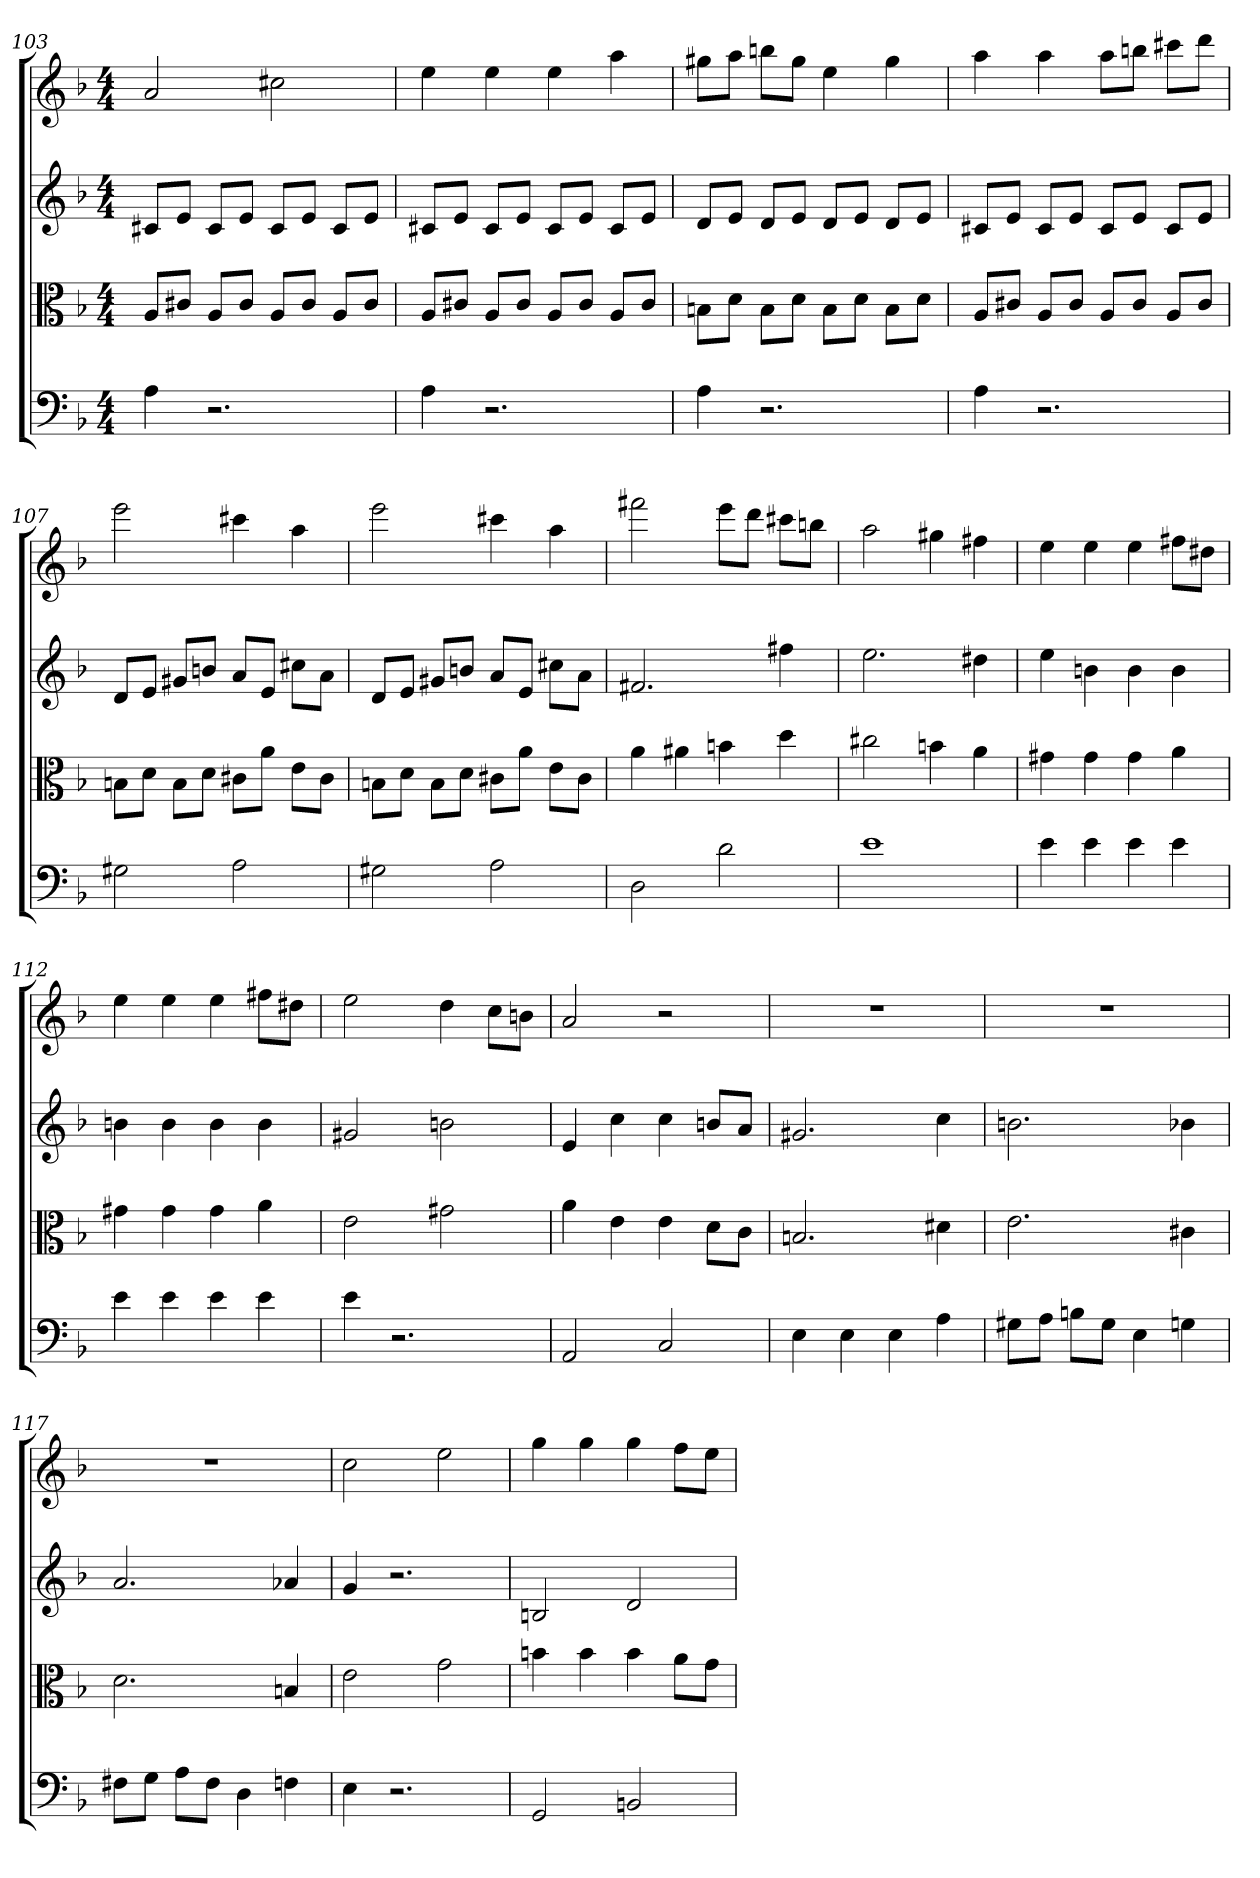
**kern	**kern	**kern	**kern
*part4	*part3	*part2	*part1
*staff4	*staff3	*staff2	*staff1
*clefF4	*clefC3	*	*
*k[b-]	*k[b-]	*k[b-]	*k[b-]
*F:	*F:	*F:	*F:
*M4/4	*M4/4	*M4/4	*M4/4
=103	=103	=103	=103
4A	8A/L	8c#XL	2a
.	8c#X/J	8eJ	.
2.r	8A/L	8c#L	.
.	8c#/J	8eJ	.
.	8A/L	8c#L	2cc#X
.	8c#/J	8eJ	.
.	8A/L	8c#L	.
.	8c#/J	8eJ	.
=104	=104	=104	=104
4A	8A/L	8c#XL	4ee
.	8c#X/J	8eJ	.
2.r	8A/L	8c#L	4ee
.	8c#/J	8eJ	.
.	8A/L	8c#L	4ee
.	8c#/J	8eJ	.
.	8A/L	8c#L	4aa
.	8c#/J	8eJ	.
=105	=105	=105	=105
4A	8Bn\L	8dL	8gg#XL
.	8d\J	8eJ	8aaJ
2.r	8B\L	8dL	8bbnL
.	8d\J	8eJ	8gg#J
.	8B\L	8dL	4ee
.	8d\J	8eJ	.
.	8B\L	8dL	4gg#
.	8d\J	8eJ	.
=106	=106	=106	=106
4A	8A/L	8c#XL	4aa
.	8c#X/J	8eJ	.
2.r	8A/L	8c#L	4aa
.	8c#/J	8eJ	.
.	8A/L	8c#L	8aaL
.	8c#/J	8eJ	8bbnJ
.	8A/L	8c#L	8ccc#XL
.	8c#/J	8eJ	8dddJ
=107	=107	=107	=107
2G#X	8Bn\L	8dL	2eee
.	8d\J	8eJ	.
.	8B\L	8g#XL	.
.	8d\J	8bnJ	.
2A	8c#X\L	8aL	4ccc#X
.	8a\J	8eJ	.
.	8e\L	8cc#XL	4aa
.	8c#\J	8aJ	.
=108	=108	=108	=108
2G#X	8Bn\L	8dL	2eee
.	8d\J	8eJ	.
.	8B\L	8g#XL	.
.	8d\J	8bnJ	.
2A	8c#X\L	8aL	4ccc#X
.	8a\J	8eJ	.
.	8e\L	8cc#XL	4aa
.	8c#\J	8aJ	.
=109	=109	=109	=109
2D	4a	2.f#X	2fff#X
.	4a#X	.	.
2d	4bn	.	8eeeL
.	.	.	8dddJ
.	4dd	4ff#X	8ccc#XL
.	.	.	8bbnJ
=110	=110	=110	=110
1e	2cc#X	2.ee	2aa
.	4bn	.	4gg#X
.	4a	4dd#X	4ff#X
=111	=111	=111	=111
4e	4g#X	4ee	4ee
4e	4g#	4bn	4ee
4e	4g#	4b	4ee
4e	4a	4b	8ff#XL
.	.	.	8dd#XJ
=112	=112	=112	=112
4e	4g#X	4bn	4ee
4e	4g#	4b	4ee
4e	4g#	4b	4ee
4e	4a	4b	8ff#XL
.	.	.	8dd#XJ
=113	=113	=113	=113
4e	2e	2g#X	2ee
2.r	.	.	.
.	2g#X	2bn	4dd
.	.	.	8ccL
.	.	.	8bnJ
=114	=114	=114	=114
2AA	4a	4e	2a
.	4e	4cc	.
2C	4e	4cc	2r
.	8d\L	8bnL	.
.	8c\J	8aJ	.
=115	=115	=115	=115
4E	2.Bn	2.g#X	1r
4E	.	.	.
4E	.	.	.
4A	4d#X	4cc	.
=116	=116	=116	=116
8G#X\L	2.e	2.bn	1r
8A\J	.	.	.
8Bn\L	.	.	.
8G#\J	.	.	.
4E	.	.	.
4Gn	4c#X	4b-X	.
=117	=117	=117	=117
8F#X\L	2.d	2.a	1r
8G\J	.	.	.
8A\L	.	.	.
8F#\J	.	.	.
4D	.	.	.
4Fn	4Bn	4a-X	.
=118	=118	=118	=118
4E	2e	4g	2cc
2.r	.	2.r	.
.	2g	.	2ee
=119	=119	=119	=119
2GG	4bn	2Bn	4gg
.	4b	.	4gg
2BBn	4b	2d	4gg
.	8a\L	.	8ffL
.	8g\J	.	8eeJ
=	=	=	=
*-	*-	*-	*-
